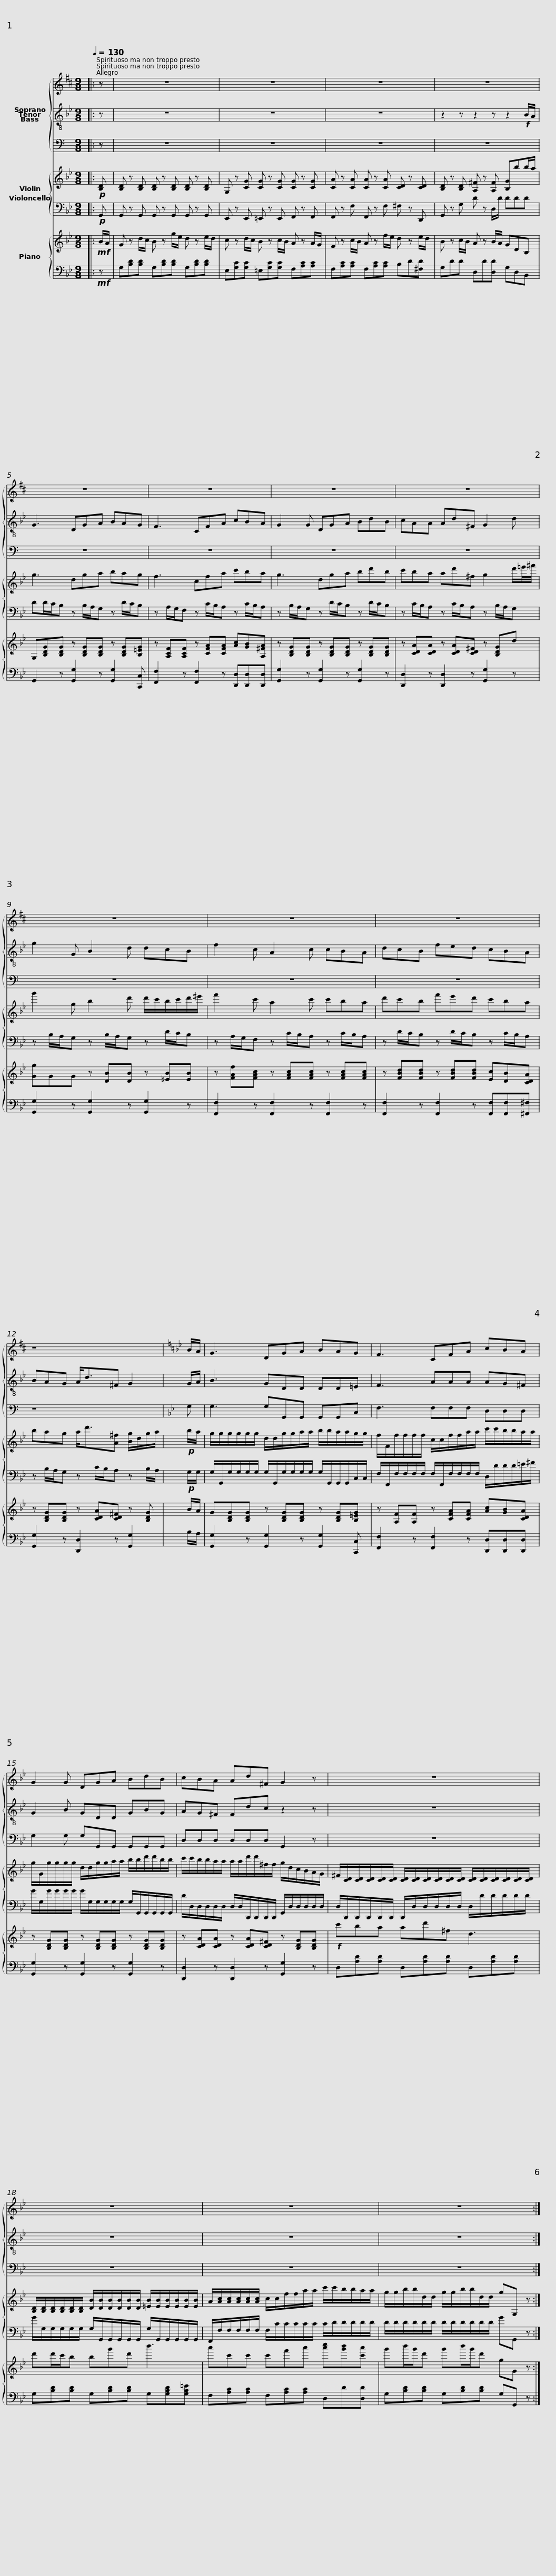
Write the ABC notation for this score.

X:1
%%score { 1 2 3 } { 4 5 } { 6 | 7 }
L:1/8
Q:1/4=130
M:9/8
I:linebreak $
K:D
V:1 treble
V:2 treble-8
V:3 bass
V:4 treble
V:5 bass
V:6 treble
V:7 bass
V:1
|: z | z9 | z9 |$ z9 | z9 |$ %5
 z9 | z9 | z9 |$ z9 | z9 |$ %10
 z9 | z9 |$ z8 |[K:Bb] B/A/ | G3 DGA BAG |$ %15
 F3 CFA cBA |$ G2 G DGA BdB |$ cBA Ad^F G2 z |$ z9 |$ z9 | %20
 z9 |$ z9 :| %22
V:2
[K:Bb]|: z | z9 | z9 |$ z9 | z2 z z2 z z2!f! B/A/ |$ %5
 G3 DGA BAG | F3 CFA cBA | G2 G DGA BdB |$ cAA Ad^F G2 d | g2 G B2 d dcB |$ %10
 f2 c A2 c cBA | dcB fed cBA |$ BAG A<d^F G2 | G/A/ | B3 GDD DD=E |$ %15
 F3 AAA AG^F |$ G2 B GDD GBG |$ AG^F Fdc z2 z |$ z9 |$ z9 | %20
 z9 |$ z9 :| %22
V:3
[K:C]|: z | z9 | z9 |$ z9 | z9 |$ %5
 z9 | z9 | z9 |$ z9 | z9 |$ %10
 z9 | z9 |$ z8 |[K:Bb] G, | G,3 G,G,,G,, G,,G,,C, |$ %15
 F,3 F,F,F, D,D,D, |$ G,2 G, G,G,,G,, G,,G,,G,, |$ D,D,D, D,D,D, G,,2 z |$ z9 |$ z9 | %20
 z9 |$ z9 :| %22
V:4
[K:Bb]|:!p! [B,D] | [B,D] z [B,D] [B,D] z [B,D] [B,D] z [B,D] | G, z [CG] [CG] z [CG] [CG] z [CG] |$ [CA] z [CA] [CA] z [CA] [CD] z [CD] | [B,D] z [B,D] [A,^F] z [A,F] [B,G]bb/a/ |$ %5
 g3 dga bag | f3 cfa c'ba | g3 dga bd'b |$ c'ba ad'^f g2 d'/=e'/4^f'/4 | g'2 g b2 d' d'/c'/b/c'/d'/^e'/ |$ %10
 f'2 c' a2 c' c'ba | d'c'b f'e'd' c'ba |$ bag a<d'[A^f] [Bg]/d/g/a/ |!p! b/a/ | g/g/g/g/g/g/ d/d/g/g/a/a/ b/b/a/a/g/g/ |$ %15
 f/F/f/f/f/f/ c/c/f/f/a/a/ c'/c'/b/b/a/a/ |$ g/G/g/g/g/g/ d/d/g/g/a/a/ b/b/d'/d'/b/b/ |$ c'/c'/b/b/a/a/ a/a/d'/d'/^f/f/ g/d/c/B/A/G/ |$ ^F/[CD]/[CD]/[CD]/[CD]/[CD]/ [CD]/[CD]/[CD]/[CD]/[CD]/[CD]/ [CD]/[CD]/[CD]/[CD]/[CD]/[CD]/ |$ [B,D]/[B,D]/[B,D]/[B,D]/[B,D]/[B,D]/ [DB]/[DB]/[DB]/[DB]/[DB]/[DB]/ [=EB]/[EB]/[EB]/[EB]/[EB]/[EB]/ | %20
 A/[Ac]/[Ac]/[Ac]/[Ac]/[Ac]/ c/c/f/f/a/a/ c'/c'/b/b/a/a/ |$ g/g/b/b/d/d/ g/g/b/b/d/d/ gG, z :| %22
V:5
[K:Bb]|:!p! G,, | G,, z G,, G,, z G,, G,, z G,, | E,, z E,, =E,, z E,, F,, z F,, |$ F,, z F, F,, z F, ^F, z D,, | G,, z G, D z D,/D/ DDD |$ %5
 DD/C/B, z B,/A,/G, z D/C/B, | z A,/G,/F, z C/B,/A, z C/B,/A, | z B,/A,/G, z D/C/B, z D/C/B, |$ z C/B,/A, z C/B,/A, z B,/A,/G, | z B,/A,/G, z B,/A,/G, z D/C/B, |$ %10
 z A,/G,/F, z C/B,/A, z C/B,/A, | z D/C/B, z D/C/B, z C/B,/A, |$ z B,/A,/G, z C/B,/A, z B,/A,/ |!p! G,/G,/ | G,/G,,/G,/G,/G,/G,/ G,/G,,/G,/G,/G,/G,/ G,/G,,/G,,/G,,/C,/C,/ |$ %15
 F,/F,,/F,/F,/F,/F,/ F,/F,,/F,/F,/F,/F,/ D,/D/D/D/=E/^F/ |$ G/G,/G/G/G/G/ G/G,/G,/G,/G,/G,/ G,/G,,/G,,/G,,/G,,/G,,/ |$ D/D,/D,/D,/D,/D,/ D,/D,/D,,/D,,/D,,/D,,/ G,,/D,/D,/D,/D,/D,/ |$ D,/D,,/D,,/D,,/D,,/D,,/ D,,/D,/D,/D,/D,/D,/ D,/D/D/D/D/D/ |$ G/G,/G,/G,/G,/G,/ G,/G,,/G,,/G,,/G,,/G,,/ G,/G,,/G,,/G,,/G,,/G,,/ | %20
 F,,/F,/F,/F,/F,/F,/ F,/C/C/C/C/C/ C/D/D/D/D/D/ |$ D/D/D/D/D/D/ D/D/D/D/D/D/ GG,, z :| %22
V:6
[K:Bb]|:!mf! B/A/ | G z d/c/ B z g/e/ d z e/d/ | c z d/c/ B z c/B/ A z A/G/ |$ F z c/B/ A z f/e/ d z e/d/ | B z c/B/ A z B/A/ GDB, |$ %5
 G,[B,DG][B,DG] z [B,DG][B,DG] z [B,DG][B,=EG] | z [A,CF][A,CF] z [CFA][CFA] [Ac][GB][A,^FA] | z [B,DG][B,DG] z [B,DG][B,DG] z [B,DG][B,DG] |$ z [CDA][CDA] z [CDA][CD^F] z [B,DG]d | [Gg]GG z [DB][DB] z [=EB][EB] |$ %10
 z [FAf][FAc] z [FAc][FAc] z [FAc][FAc] | z [FBd][FBd] z [FBd][FBd] [Ec][DB][CDA] |$ z [B,DG][B,DG] z [CDA][CD^F] z [B,DG] | B/A/ | G[B,DG][B,DG] z [B,DG][B,DG] z [B,DG][B,=EG] |$ %15
 z [A,F][A,F] z [CFA][CFA] [Ac][GB][CDA] |$ z [B,DG][B,DG] z [B,DG][B,DG] z [B,DG][B,DG] |$ z [CDA][CDA] z [CDA][CD^F] z [B,DG][B,DG] |$!f! c'ba ad'^f d3 |$ d'd'/c'/b bg'd' b'3 | %20
 a'c'c' c'f'a' [a'c''][g'b'][c'a'] |$ g'b'/g'/d' g'b'/g'/d' gG z :| %22
V:7
[K:Bb]|:!mf! z | G,[B,D][B,D] G,[B,D][B,D] G,[B,D][B,D] | E,[G,C][G,C] =E,[G,C][G,C] F,[A,C][A,C] |$ F,[A,C][A,C] F,[A,C][A,C] B,D[^F,D] | G,DD D,D[D,D] G,D,B,, |$ %5
 G,,2 z [G,,G,]2 z [G,,G,]2 [C,,C,] | [F,,F,]2 z [F,,F,]2 z [D,,D,][D,,D,][D,,D,] | [G,,G,]2 z [G,,G,]2 z [G,,G,]2 z |$ [D,,D,]2 z [D,,D,]2 z [G,,G,]2 z | [G,,G,]2 z [G,,G,]2 z [G,,G,]2 z |$ %10
 [F,,F,]2 z [F,,F,]2 z [F,,F,]2 z | [F,,F,]2 z [F,,F,]2 z [F,,F,][F,,F,][^F,,^F,] |$ [G,,G,]2 z [D,,D,]2 z [G,,G,]2 | B,/A,/ | [G,,G,]2 z [G,,G,]2 z [G,,G,]2 [C,,C,] |$ %15
 [F,,F,]2 z [F,,F,]2 z [D,,D,][D,,D,][D,,D,] |$ [G,,G,]2 z [G,,G,]2 z [G,,G,]2 z |$ [D,,D,]2 z [D,,D,]2 z [G,,G,]2 z |$ D,[A,D][A,D] D,[A,D][A,D] D,[A,D][A,D] |$ G,[B,D][B,D] G,[B,D][B,D] G,[G,B,D][G,B,=E] | %20
 F,[A,C][A,C] F,[A,C][A,C] D,D[D,D] |$ G,[B,D][B,D] G,[B,D][B,D] G,G,, z :| %22
